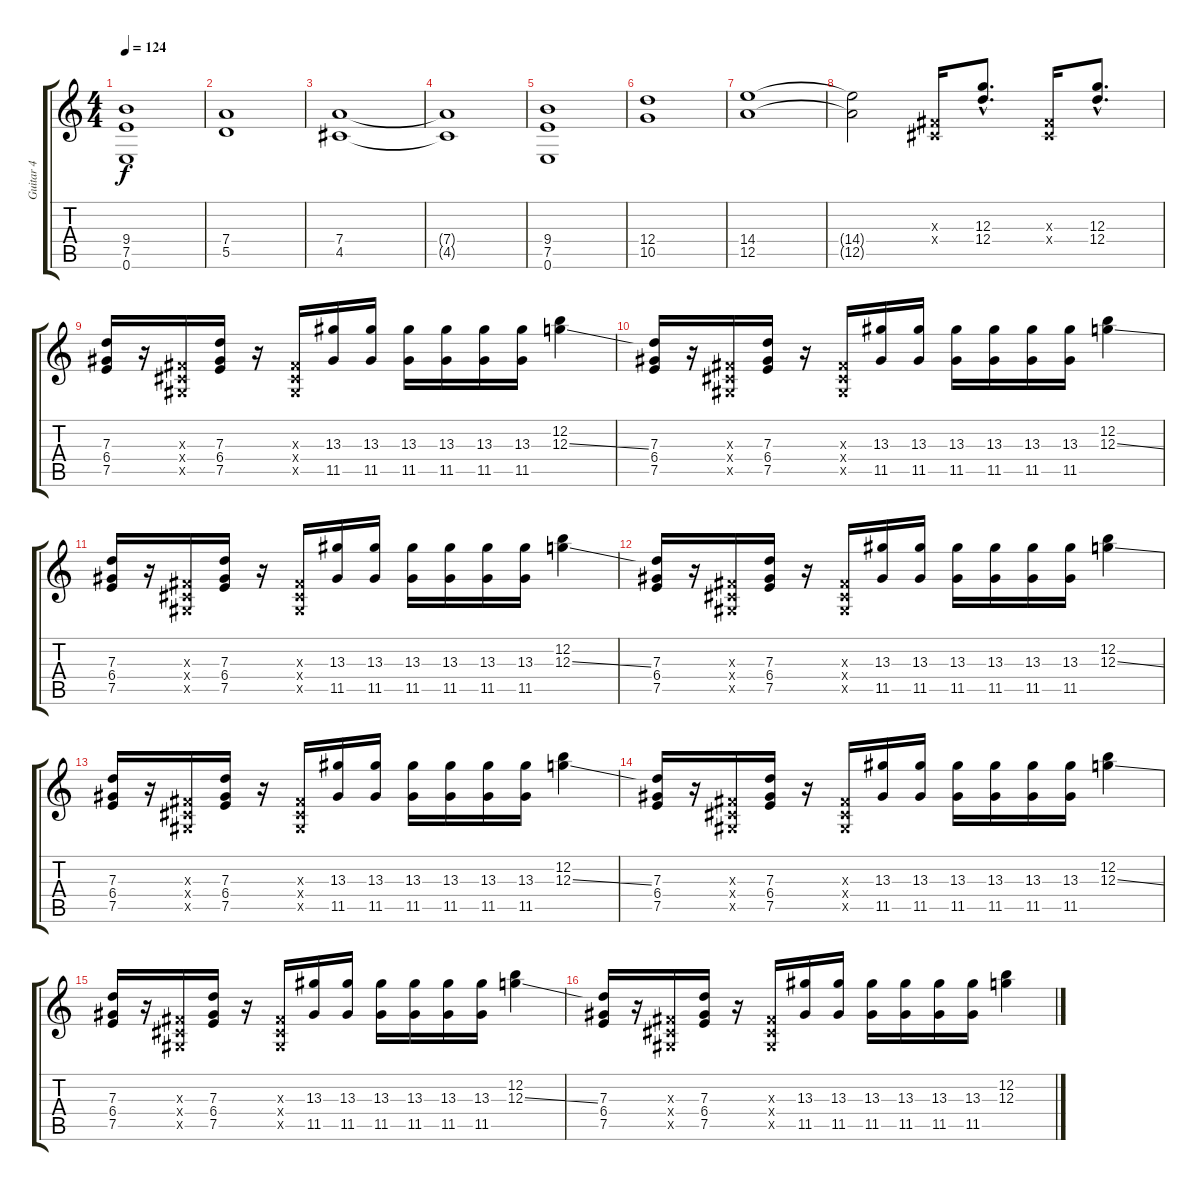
\track ("Guitar 4" "Guitar 4") {instrument distortionguitar}
\staff {score tabs}
\tuning (E4 B3 G3 D3 A2 E2) {hide}
\ts (4 4)
\tempo 124
\clef g2
\ks c
(9.4 7.5 0.6).1{dy f} |
(7.4 5.5).1 |
(7.4 4.5).1 |
(7.4{t} 4.5{t}).1 |
(9.4 7.5 0.6).1 |
(12.4 10.5).1 |
(14.4 12.5).1 |
(14.4{t} 12.5{t}).2 (-1.3{x} -1.4{x}).16 (12.3{hac} 12.4{hac}).8{d} (-1.3{x} -1.4{x}).16 (12.3{hac} 12.4{hac}).8{d} |
(7.3 6.4 7.5).16 r.16 (-1.3{x} -1.4{x} -1.5{x}).16 (7.3 6.4 7.5).16 r.16 (-1.3{x} -1.4{x} -1.5{x}).16 (13.3 11.5).16 (13.3 11.5).16 (13.3 11.5).16 (13.3 11.5).16 (13.3 11.5).16 (13.3 11.5).16 (12.2 12.3{ss}).4 |
(7.3 6.4 7.5).16 r.16 (-1.3{x} -1.4{x} -1.5{x}).16 (7.3 6.4 7.5).16 r.16 (-1.3{x} -1.4{x} -1.5{x}).16 (13.3 11.5).16 (13.3 11.5).16 (13.3 11.5).16 (13.3 11.5).16 (13.3 11.5).16 (13.3 11.5).16 (12.2 12.3{ss}).4 |
(7.3 6.4 7.5).16 r.16 (-1.3{x} -1.4{x} -1.5{x}).16 (7.3 6.4 7.5).16 r.16 (-1.3{x} -1.4{x} -1.5{x}).16 (13.3 11.5).16 (13.3 11.5).16 (13.3 11.5).16 (13.3 11.5).16 (13.3 11.5).16 (13.3 11.5).16 (12.2 12.3{ss}).4 |
(7.3 6.4 7.5).16 r.16 (-1.3{x} -1.4{x} -1.5{x}).16 (7.3 6.4 7.5).16 r.16 (-1.3{x} -1.4{x} -1.5{x}).16 (13.3 11.5).16 (13.3 11.5).16 (13.3 11.5).16 (13.3 11.5).16 (13.3 11.5).16 (13.3 11.5).16 (12.2 12.3{ss}).4 |
(7.3 6.4 7.5).16 r.16 (-1.3{x} -1.4{x} -1.5{x}).16 (7.3 6.4 7.5).16 r.16 (-1.3{x} -1.4{x} -1.5{x}).16 (13.3 11.5).16 (13.3 11.5).16 (13.3 11.5).16 (13.3 11.5).16 (13.3 11.5).16 (13.3 11.5).16 (12.2 12.3{ss}).4 |
(7.3 6.4 7.5).16 r.16 (-1.3{x} -1.4{x} -1.5{x}).16 (7.3 6.4 7.5).16 r.16 (-1.3{x} -1.4{x} -1.5{x}).16 (13.3 11.5).16 (13.3 11.5).16 (13.3 11.5).16 (13.3 11.5).16 (13.3 11.5).16 (13.3 11.5).16 (12.2 12.3{ss}).4 |
(7.3 6.4 7.5).16 r.16 (-1.3{x} -1.4{x} -1.5{x}).16 (7.3 6.4 7.5).16 r.16 (-1.3{x} -1.4{x} -1.5{x}).16 (13.3 11.5).16 (13.3 11.5).16 (13.3 11.5).16 (13.3 11.5).16 (13.3 11.5).16 (13.3 11.5).16 (12.2 12.3{ss}).4 |
(7.3 6.4 7.5).16 r.16 (-1.3{x} -1.4{x} -1.5{x}).16 (7.3 6.4 7.5).16 r.16 (-1.3{x} -1.4{x} -1.5{x}).16 (13.3 11.5).16 (13.3 11.5).16 (13.3 11.5).16 (13.3 11.5).16 (13.3 11.5).16 (13.3 11.5).16 (12.2 12.3{ss}).4
